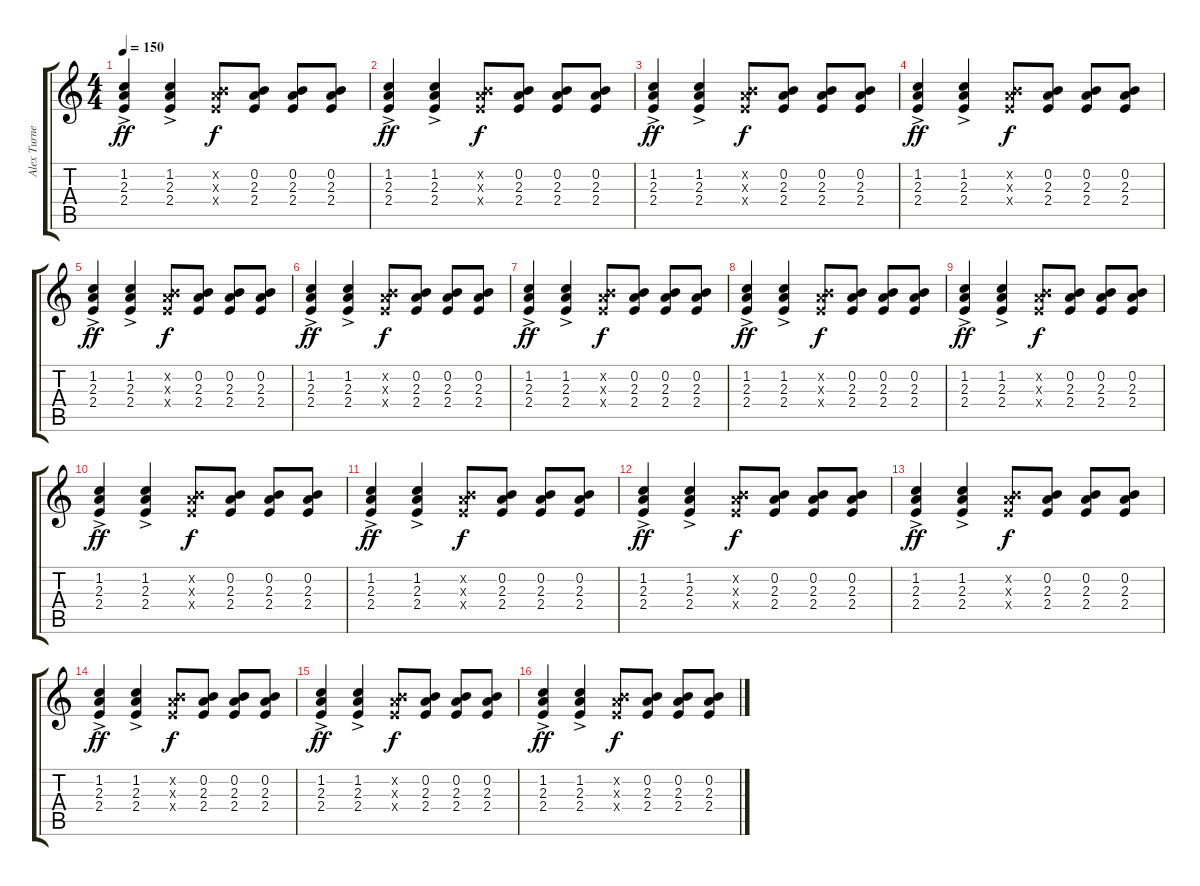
\track ("Alex Turner" "Alex Turne") {instrument electricguitarclean}
\staff {score tabs}
\tuning (E4 B3 G3 D3 A2 E2) {hide}
\ts (4 4)
\tempo 150
\clef g2
\ks c
(1.2{ac} 2.3 2.4).4{dy ff} (1.2{ac} 2.3 2.4).4 (0.2{x} 2.3{x} 2.4{x}).8{dy f} (0.2 2.3 2.4).8 (0.2 2.3 2.4).8 (0.2 2.3 2.4).8 |
(1.2{ac} 2.3 2.4).4{dy ff} (1.2{ac} 2.3 2.4).4 (0.2{x} 2.3{x} 2.4{x}).8{dy f} (0.2 2.3 2.4).8 (0.2 2.3 2.4).8 (0.2 2.3 2.4).8 |
(1.2{ac} 2.3 2.4).4{dy ff} (1.2{ac} 2.3 2.4).4 (0.2{x} 2.3{x} 2.4{x}).8{dy f} (0.2 2.3 2.4).8 (0.2 2.3 2.4).8 (0.2 2.3 2.4).8 |
(1.2{ac} 2.3 2.4).4{dy ff} (1.2{ac} 2.3 2.4).4 (0.2{x} 2.3{x} 2.4{x}).8{dy f} (0.2 2.3 2.4).8 (0.2 2.3 2.4).8 (0.2 2.3 2.4).8 |
(1.2{ac} 2.3 2.4).4{dy ff} (1.2{ac} 2.3 2.4).4 (0.2{x} 2.3{x} 2.4{x}).8{dy f} (0.2 2.3 2.4).8 (0.2 2.3 2.4).8 (0.2 2.3 2.4).8 |
(1.2{ac} 2.3 2.4).4{dy ff} (1.2{ac} 2.3 2.4).4 (0.2{x} 2.3{x} 2.4{x}).8{dy f} (0.2 2.3 2.4).8 (0.2 2.3 2.4).8 (0.2 2.3 2.4).8 |
(1.2{ac} 2.3 2.4).4{dy ff} (1.2{ac} 2.3 2.4).4 (0.2{x} 2.3{x} 2.4{x}).8{dy f} (0.2 2.3 2.4).8 (0.2 2.3 2.4).8 (0.2 2.3 2.4).8 |
(1.2{ac} 2.3 2.4).4{dy ff} (1.2{ac} 2.3 2.4).4 (0.2{x} 2.3{x} 2.4{x}).8{dy f} (0.2 2.3 2.4).8 (0.2 2.3 2.4).8 (0.2 2.3 2.4).8 |
(1.2{ac} 2.3 2.4).4{dy ff} (1.2{ac} 2.3 2.4).4 (0.2{x} 2.3{x} 2.4{x}).8{dy f} (0.2 2.3 2.4).8 (0.2 2.3 2.4).8 (0.2 2.3 2.4).8 |
(1.2{ac} 2.3 2.4).4{dy ff} (1.2{ac} 2.3 2.4).4 (0.2{x} 2.3{x} 2.4{x}).8{dy f} (0.2 2.3 2.4).8 (0.2 2.3 2.4).8 (0.2 2.3 2.4).8 |
(1.2{ac} 2.3 2.4).4{dy ff} (1.2{ac} 2.3 2.4).4 (0.2{x} 2.3{x} 2.4{x}).8{dy f} (0.2 2.3 2.4).8 (0.2 2.3 2.4).8 (0.2 2.3 2.4).8 |
(1.2{ac} 2.3 2.4).4{dy ff} (1.2{ac} 2.3 2.4).4 (0.2{x} 2.3{x} 2.4{x}).8{dy f} (0.2 2.3 2.4).8 (0.2 2.3 2.4).8 (0.2 2.3 2.4).8 |
(1.2{ac} 2.3 2.4).4{dy ff} (1.2{ac} 2.3 2.4).4 (0.2{x} 2.3{x} 2.4{x}).8{dy f} (0.2 2.3 2.4).8 (0.2 2.3 2.4).8 (0.2 2.3 2.4).8 |
(1.2{ac} 2.3 2.4).4{dy ff} (1.2{ac} 2.3 2.4).4 (0.2{x} 2.3{x} 2.4{x}).8{dy f} (0.2 2.3 2.4).8 (0.2 2.3 2.4).8 (0.2 2.3 2.4).8 |
(1.2{ac} 2.3 2.4).4{dy ff} (1.2{ac} 2.3 2.4).4 (0.2{x} 2.3{x} 2.4{x}).8{dy f} (0.2 2.3 2.4).8 (0.2 2.3 2.4).8 (0.2 2.3 2.4).8 |
(1.2{ac} 2.3 2.4).4{dy ff} (1.2{ac} 2.3 2.4).4 (0.2{x} 2.3{x} 2.4{x}).8{dy f} (0.2 2.3 2.4).8 (0.2 2.3 2.4).8 (0.2 2.3 2.4).8
